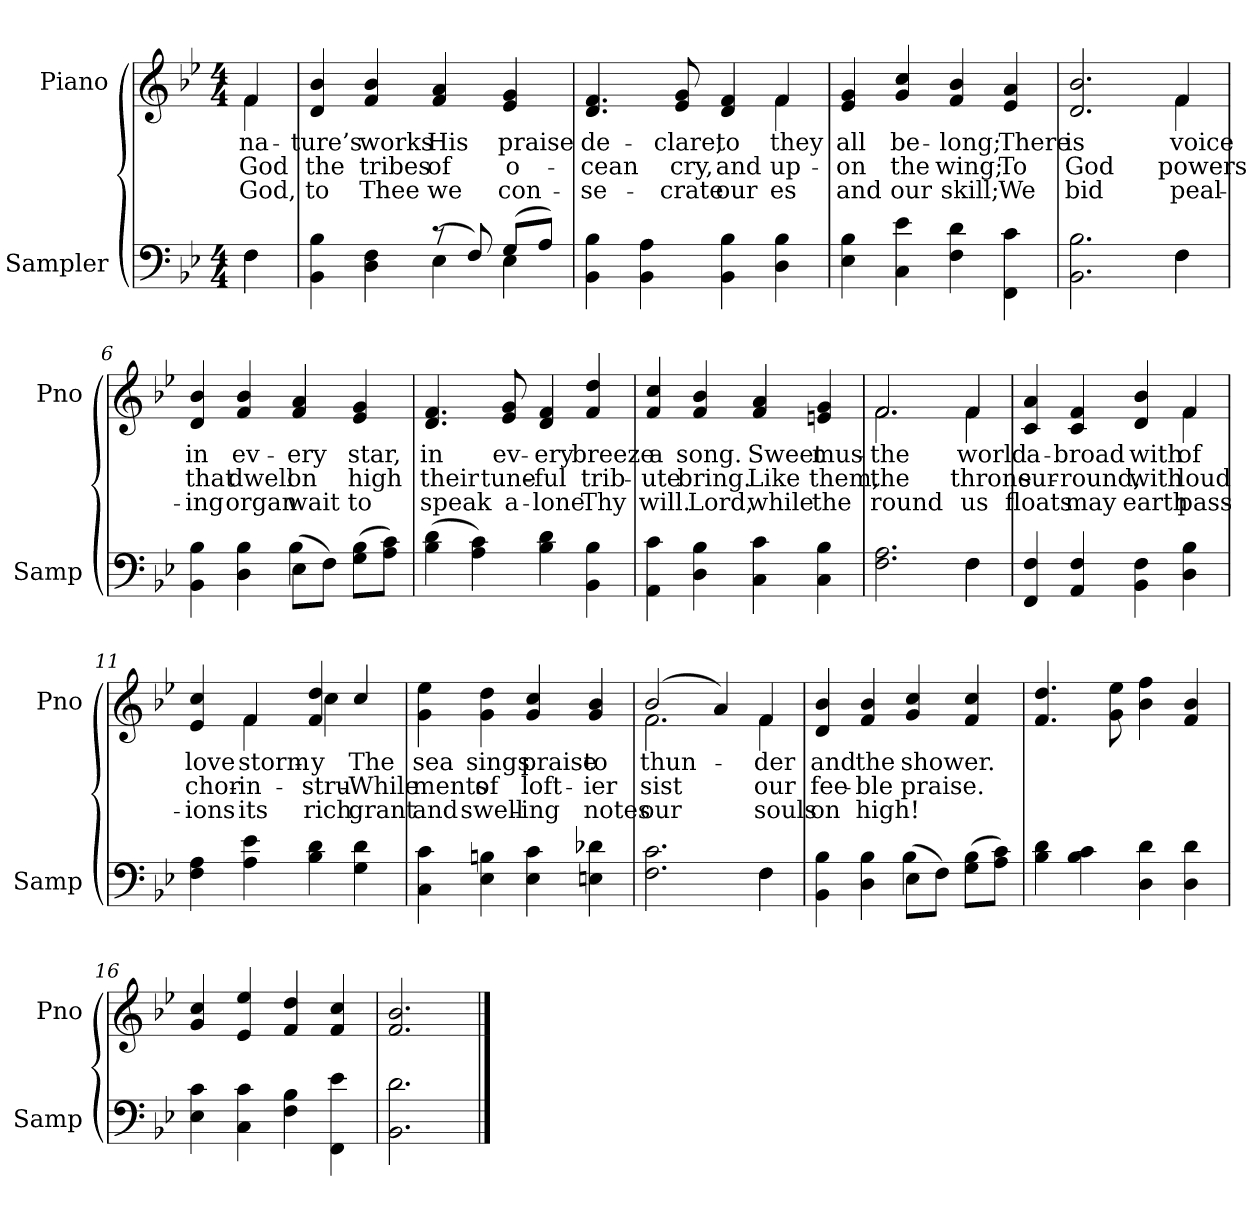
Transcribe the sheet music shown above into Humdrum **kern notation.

**kern	**kern	**text	**text	**text
*part2	*part1	*part1	*part1	*part1
*staff2	*staff1	*staff1	*staff1	*staff1
*I"Sampler	*I"Piano	*	*	*
*I'Samp	*I'Pno	*	*	*
*clefF4	*clefG2	*	*	*
*k[b-e-]	*k[b-e-]	*	*	*
*B-:	*B-:	*	*	*
*M4/4	*M4/4	*	*	*
=1	=1	=1	=1	=1
*^	*^	*	*	*
4F\	4F	4f/	4f	na-	God	God,
*	*	*v	*v	*	*	*
=2	=2	=2	=2	=2	=2
4BB- 4B-	2ryy	4d 4b-	-ture’s	the	to
4D 4F	.	4f 4b-	works	tribes	Thee
(8r	4E-	4f 4a	His	of	we
8F/)	.	.	.	.	.
(8G/L	4E-	4e- 4g	praise	o-	con-
8A/J)	.	.	.	.	.
*v	*v	*	*	*	*
=3	=3	=3	=3	=3
*	*^	*	*	*
4BB- 4B-	4.d 4.f	2.ryy	de-	-cean	-se-
4BB- 4A	.	.	.	.	.
.	8e- 8g	.	-clare,	cry,	-crate
4BB- 4B-	4d 4f	.	to	and	our
4D 4B-	4f/	4f	they	up-	-es
*	*v	*v	*	*	*
=4	=4	=4	=4	=4
4E- 4B-	4e- 4g	all	-on	and
4C 4e-	4g 4cc	be-	the	our
4F 4d	4f 4b-	-long;	wing;	skill;
4FF 4c	4e- 4a	There	To	We
=5	=5	=5	=5	=5
*^	*^	*	*	*
2.BB- 2.B-	2.ryy	2.d 2.b-	2.ryy	is	God	bid
4F\	4F	4f/	4f	voice	powers	peal-
*	*	*v	*v	*	*	*
=6	=6	=6	=6	=6	=6
4BB- 4B-	2ryy	4d 4b-	in	that	-ing
4D 4B-	.	4f 4b-	ev-	dwell	organ
(8E-\L	4B-	4f 4a	-ery	on	wait
8F\J)	.	.	.	.	.
(8G\ 8B-\L	4ryy	4e- 4g	star,	high	to
8A\ 8c\J)	.	.	.	.	.
*v	*v	*	*	*	*
=7	=7	=7	=7	=7
(4B- 4d	4.d 4.f	in	their	speak
4A 4c)	.	.	.	.
.	8e- 8g	ev-	tune-	a-
4B- 4d	4d 4f	-ery	-ful	-lone
4BB- 4B-	4f 4dd	breeze	trib-	Thy
=8	=8	=8	=8	=8
4AA 4c	4f 4cc	a	-ute	will.
4D 4B-	4f 4b-	song.	bring.	Lord,
4C 4c	4f 4a	Sweet	Like	while
4C 4B-	4en 4g	mus-	them,	the
=9	=9	=9	=9	=9
*^	*^	*	*	*
2.F 2.A	2.ryy	2.f/	2.f	the	the	round
4F\	4F	4f/	4f	world	throne	us
*v	*v	*	*	*	*	*
=10	=10	=10	=10	=10	=10
4FF 4F	4c 4a	2.ryy	a-	sur-	floats
4AA 4F	4c 4f	.	-broad	-round,	may
4BB- 4F	4d 4b-	.	with	with	earth
4D 4B-	4f/	4f	of	loud	pass-
=11	=11	=11	=11	=11	=11
4F 4A	4e- 4cc	4ryy	love	chor-	-ions
4A 4e-	4f/	4f	storm-	in-	its
4B- 4d	4f 4dd	4cc	-y	-stru-	rich
4G 4d	4cc/	4ryy	The	While	grant
*	*v	*v	*	*	*
=12	=12	=12	=12	=12
4C 4c	4g 4ee-	sea	-ments	and
4E- 4Bn	4g 4dd	sings	of	swell-
4E- 4c	4g 4cc	praise	loft-	-ing
4En 4d-X	4g 4b-	to	-ier	notes
=13	=13	=13	=13	=13
*^	*^	*	*	*
2.F 2.c	2.ryy	(2b-/	2.f	thun-	-sist	our
.	.	4a/)	.	.	.	.
4F\	4F	4f/	4f	-der	our	souls
*	*	*v	*v	*	*	*
=14	=14	=14	=14	=14	=14
4BB- 4B-	2ryy	4d 4b-	and	fee-	on
4D 4B-	.	4f 4b-	the	-ble	high!
(8E-\L	4B-	4g 4cc	shower.	praise.	.
8F\J)	.	.	.	.	.
(8G\ 8B-\L	4ryy	4f 4cc	.	.	.
8A\ 8c\J)	.	.	.	.	.
*v	*v	*	*	*	*
=15	=15	=15	=15	=15
4B- 4d	4.f 4.dd	.	.	.
4B- 4c	.	.	.	.
.	8g 8ee-	.	.	.
4D 4d	4b- 4ff	.	.	.
4D 4d	4f 4b-	.	.	.
=16	=16	=16	=16	=16
4E- 4c	4g 4cc	.	.	.
4C 4c	4e- 4ee-	.	.	.
4F 4B-	4f 4dd	.	.	.
4FF 4e-	4f 4cc	.	.	.
=17	=17	=17	=17	=17
2.BB- 2.d	2.f 2.b-	.	.	.
==	==	==	==	==
*-	*-	*-	*-	*-
